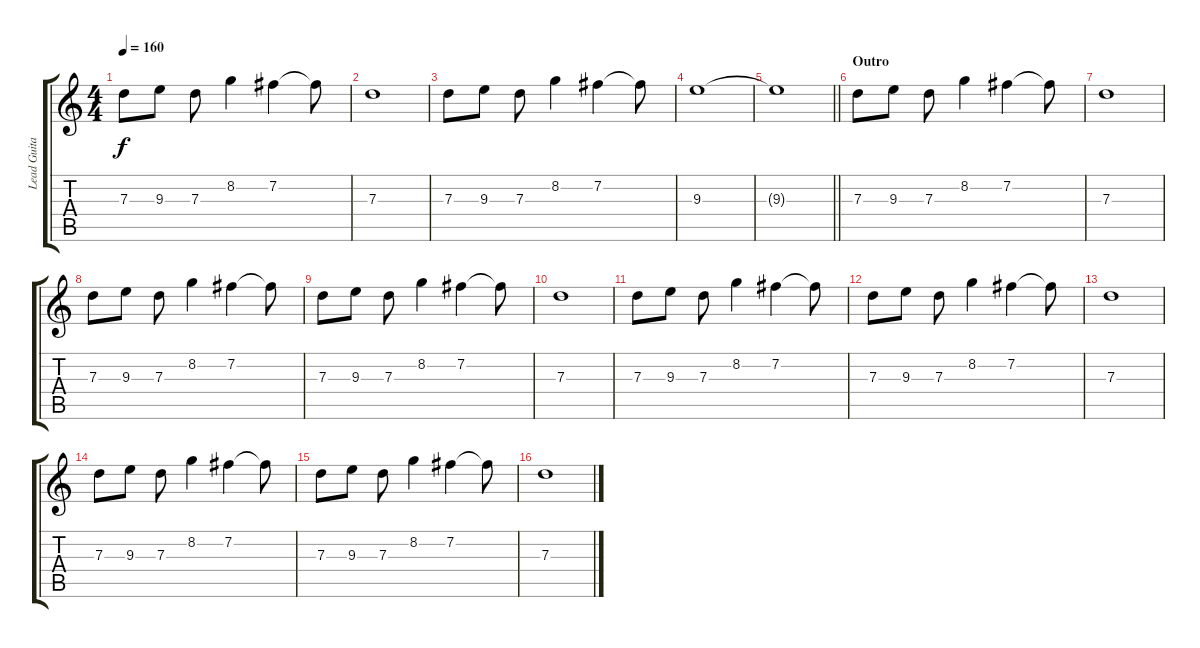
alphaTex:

\track ("Lead Guitar" "Lead Guita") {instrument distortionguitar}
\staff {score tabs}
\tuning (E4 B3 G3 D3 A2 E2) {hide}
\ts (4 4)
\tempo 160
\clef g2
\ks c
7.3.8{dy f} 9.3.8 7.3.8 8.2.4 7.2.4 7.2{t}.8 |
7.3.1 |
7.3.8 9.3.8 7.3.8 8.2.4 7.2.4 7.2{t}.8 |
9.3.1 |
\barLineRight lightlight
9.3{t}.1 |
\section ("" "Outro")
7.3.8{volume 13 instrument electricguitarjazz} 9.3.8 7.3.8 8.2.4 7.2.4 7.2{t}.8 |
7.3.1 |
7.3.8 9.3.8 7.3.8 8.2.4 7.2.4 7.2{t}.8 |
7.3.8{volume 13 instrument electricguitarjazz} 9.3.8 7.3.8 8.2.4 7.2.4 7.2{t}.8 |
7.3.1 |
7.3.8 9.3.8 7.3.8 8.2.4 7.2.4 7.2{t}.8 |
7.3.8{volume 13 instrument electricguitarjazz} 9.3.8 7.3.8 8.2.4 7.2.4 7.2{t}.8 |
7.3.1 |
7.3.8 9.3.8 7.3.8 8.2.4 7.2.4 7.2{t}.8 |
7.3.8{volume 13 instrument electricguitarjazz} 9.3.8 7.3.8 8.2.4 7.2.4 7.2{t}.8 |
7.3.1
